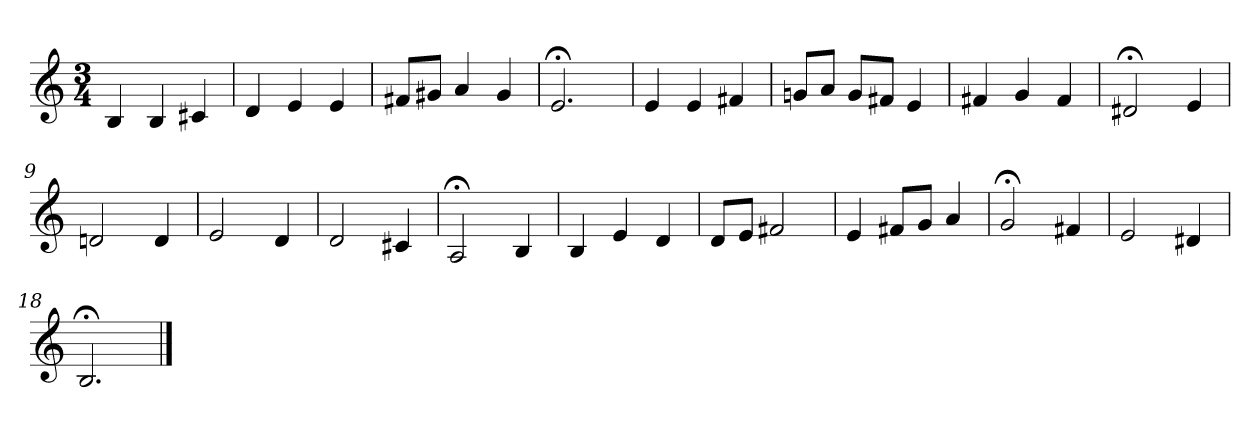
**kern
*part1
*staff1
*clefG2
*M3/4
=1
4B
4B
4c#X
=2
4d
4e
4e
=3
8f#X/L
8g#X/J
4a
4g#
=4
2.e;<
=5
4e
4e
4f#X
=6
8gn/L
8a/J
8g/L
8f#X/J
4e
=7
4f#X
4g
4f#
=8
2d#X;<
4e
=9
2dn
4d
=10
2e
4d
=11
2d
4c#X
=12
2A;<
4B
=13
4B
4e
4d
=14
8d/L
8e/J
2f#X
=15
4e
8f#X/L
8g/J
4a
=16
2g;<
4f#X
=17
2e
4d#X
=18
2.B;<
==
*-
